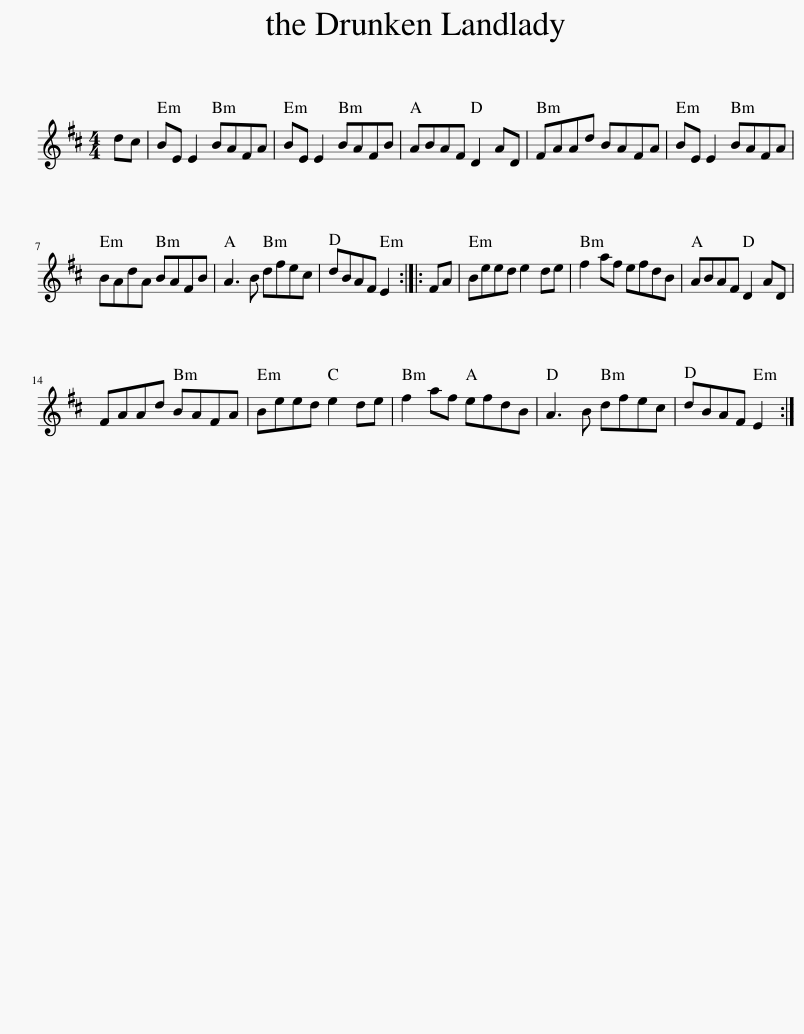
X:1
L:1/8
M:4/4
I:linebreak $
K:D
V:1 treble
V:1
 dc | BE E2 BAFA | BE E2 BAFB | ABAF D2 AD | FAAd BAFA | %5
 BE E2 BAFA |$ BAdA BAFB | A3 B dfec | dBAF E2 :: FA | %10
 Beed e2 de | f2 af efdB | ABAF D2 AD |$ FAAd BAFA | Beed e2 de | %15
 f2 af efdB | A3 B dfec | dBAF E2 :| %18
